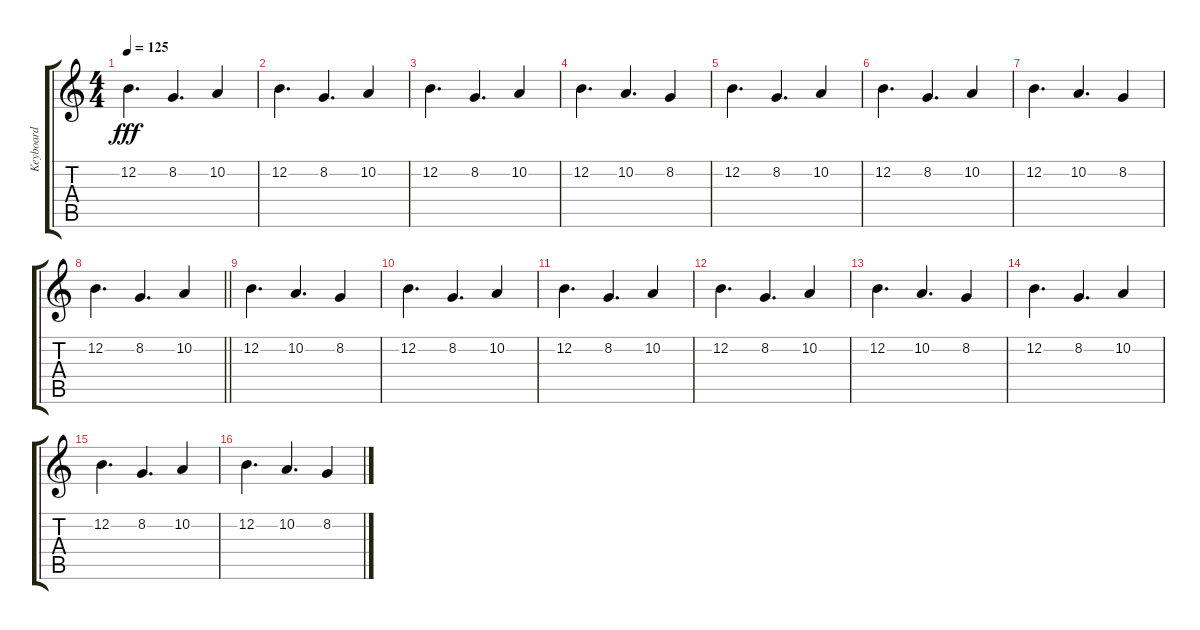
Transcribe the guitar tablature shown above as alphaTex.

\track ("Keyboard" "Keyboard") {instrument acousticgrandpiano}
\staff {score tabs}
\tuning (E4 B3 G3 D3 A2 D2) {hide}
\ts (4 4)
\tempo 125
\clef g2
\ks c
12.2.4{d dy fff} 8.2.4{d} 10.2.4 |
12.2.4{d} 8.2.4{d} 10.2.4 |
12.2.4{d} 8.2.4{d} 10.2.4 |
12.2.4{d} 10.2.4{d} 8.2.4 |
12.2.4{d} 8.2.4{d} 10.2.4 |
12.2.4{d} 8.2.4{d} 10.2.4 |
12.2.4{d} 10.2.4{d} 8.2.4 |
\barLineRight lightlight
12.2.4{d} 8.2.4{d} 10.2.4 |
12.2.4{d} 10.2.4{d} 8.2.4 |
12.2.4{d} 8.2.4{d} 10.2.4 |
12.2.4{d} 8.2.4{d} 10.2.4 |
12.2.4{d} 8.2.4{d} 10.2.4 |
12.2.4{d} 10.2.4{d} 8.2.4 |
12.2.4{d} 8.2.4{d} 10.2.4 |
12.2.4{d} 8.2.4{d} 10.2.4 |
12.2.4{d} 10.2.4{d} 8.2.4
